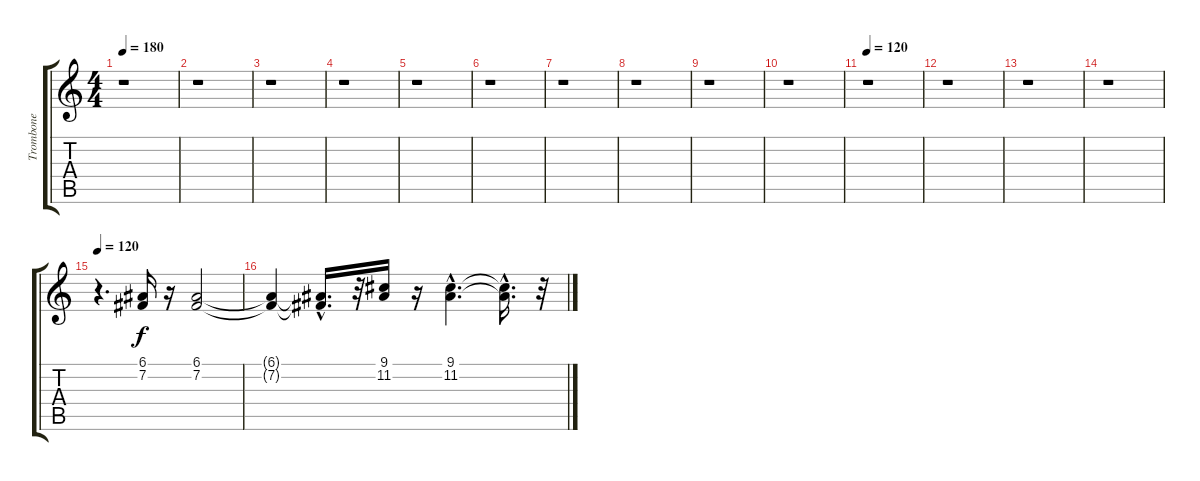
\track ("Trombone" "Trombone") {instrument trombone}
\staff {score tabs}
\tuning (E4 B3 G3 D3 A2 E2) {hide}
\ts (4 4)
\tempo 180
\clef g2
\ks c
r.1{dy f} |
r.1 |
r.1 |
r.1 |
r.1 |
r.1 |
r.1 |
r.1 |
r.1 |
r.1 |
\tempo 120
r.1 |
r.1 |
r.1 |
r.1 |
\tempo 120
r.4{d} (6.1 7.2).16{instrument brasssection} r.16 (6.1 7.2).2 |
(6.1{t} 7.2{t}).4 (6.1{hac t} 7.2{hac t}).16{d} r.32 (9.1 11.2).16 r.16 (9.1{hac} 11.2{hac}).4{d} (9.1{hac t} 11.2{hac t}).16{d} r.32
